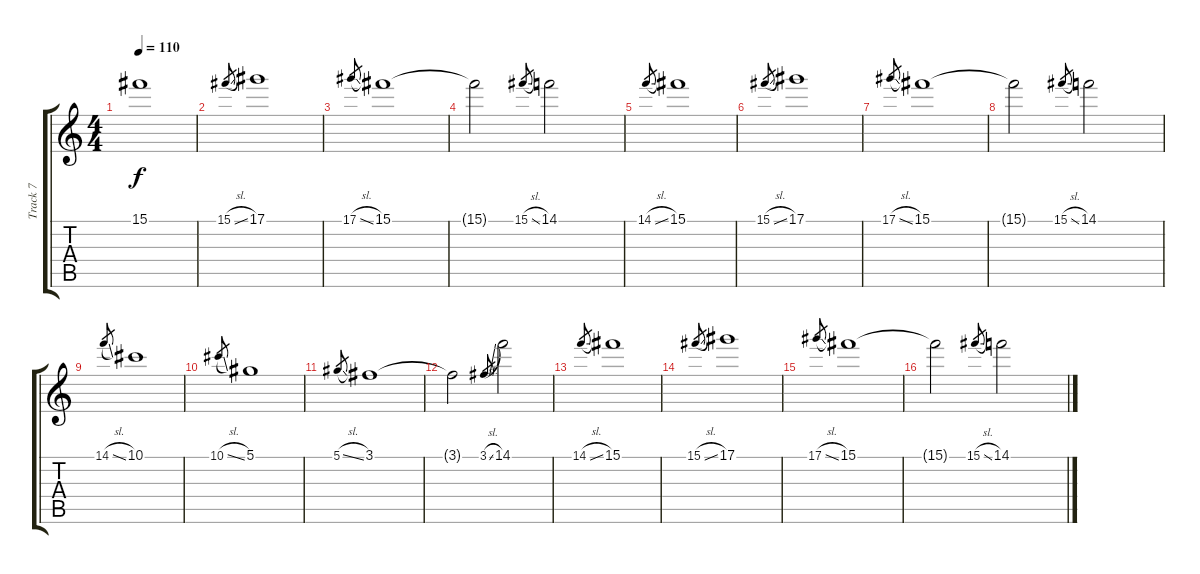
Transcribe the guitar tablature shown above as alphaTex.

\track ("Track 7" "Track 7") {instrument distortionguitar}
\staff {score tabs}
\tuning (Eb4 Bb3 Gb3 Db3 Ab2 Db2) {hide}
\ts (4 4)
\tempo 110
\clef g2
\ks c
15.1.1{dy f} |
15.1{sl}.8{gr} 17.1.1 |
17.1{sl}.8{gr} 15.1.1 |
15.1{t}.2 15.1{sl}.8{gr} 14.1.2 |
14.1{sl}.8{gr} 15.1.1 |
15.1{sl}.8{gr} 17.1.1 |
17.1{sl}.8{gr} 15.1.1 |
15.1{t}.2 15.1{sl}.8{gr} 14.1.2 |
14.1{sl}.8{gr} 10.1.1{volume 3} |
10.1{sl}.8{gr} 5.1.1 |
5.1{sl}.8{gr} 3.1.1 |
3.1{t}.2 3.1{sl}.8{gr} 14.1.2 |
14.1{sl}.8{gr} 15.1.1{volume 2} |
15.1{sl}.8{gr} 17.1.1 |
17.1{sl}.8{gr} 15.1.1 |
15.1{t}.2 15.1{sl}.8{gr} 14.1.2
